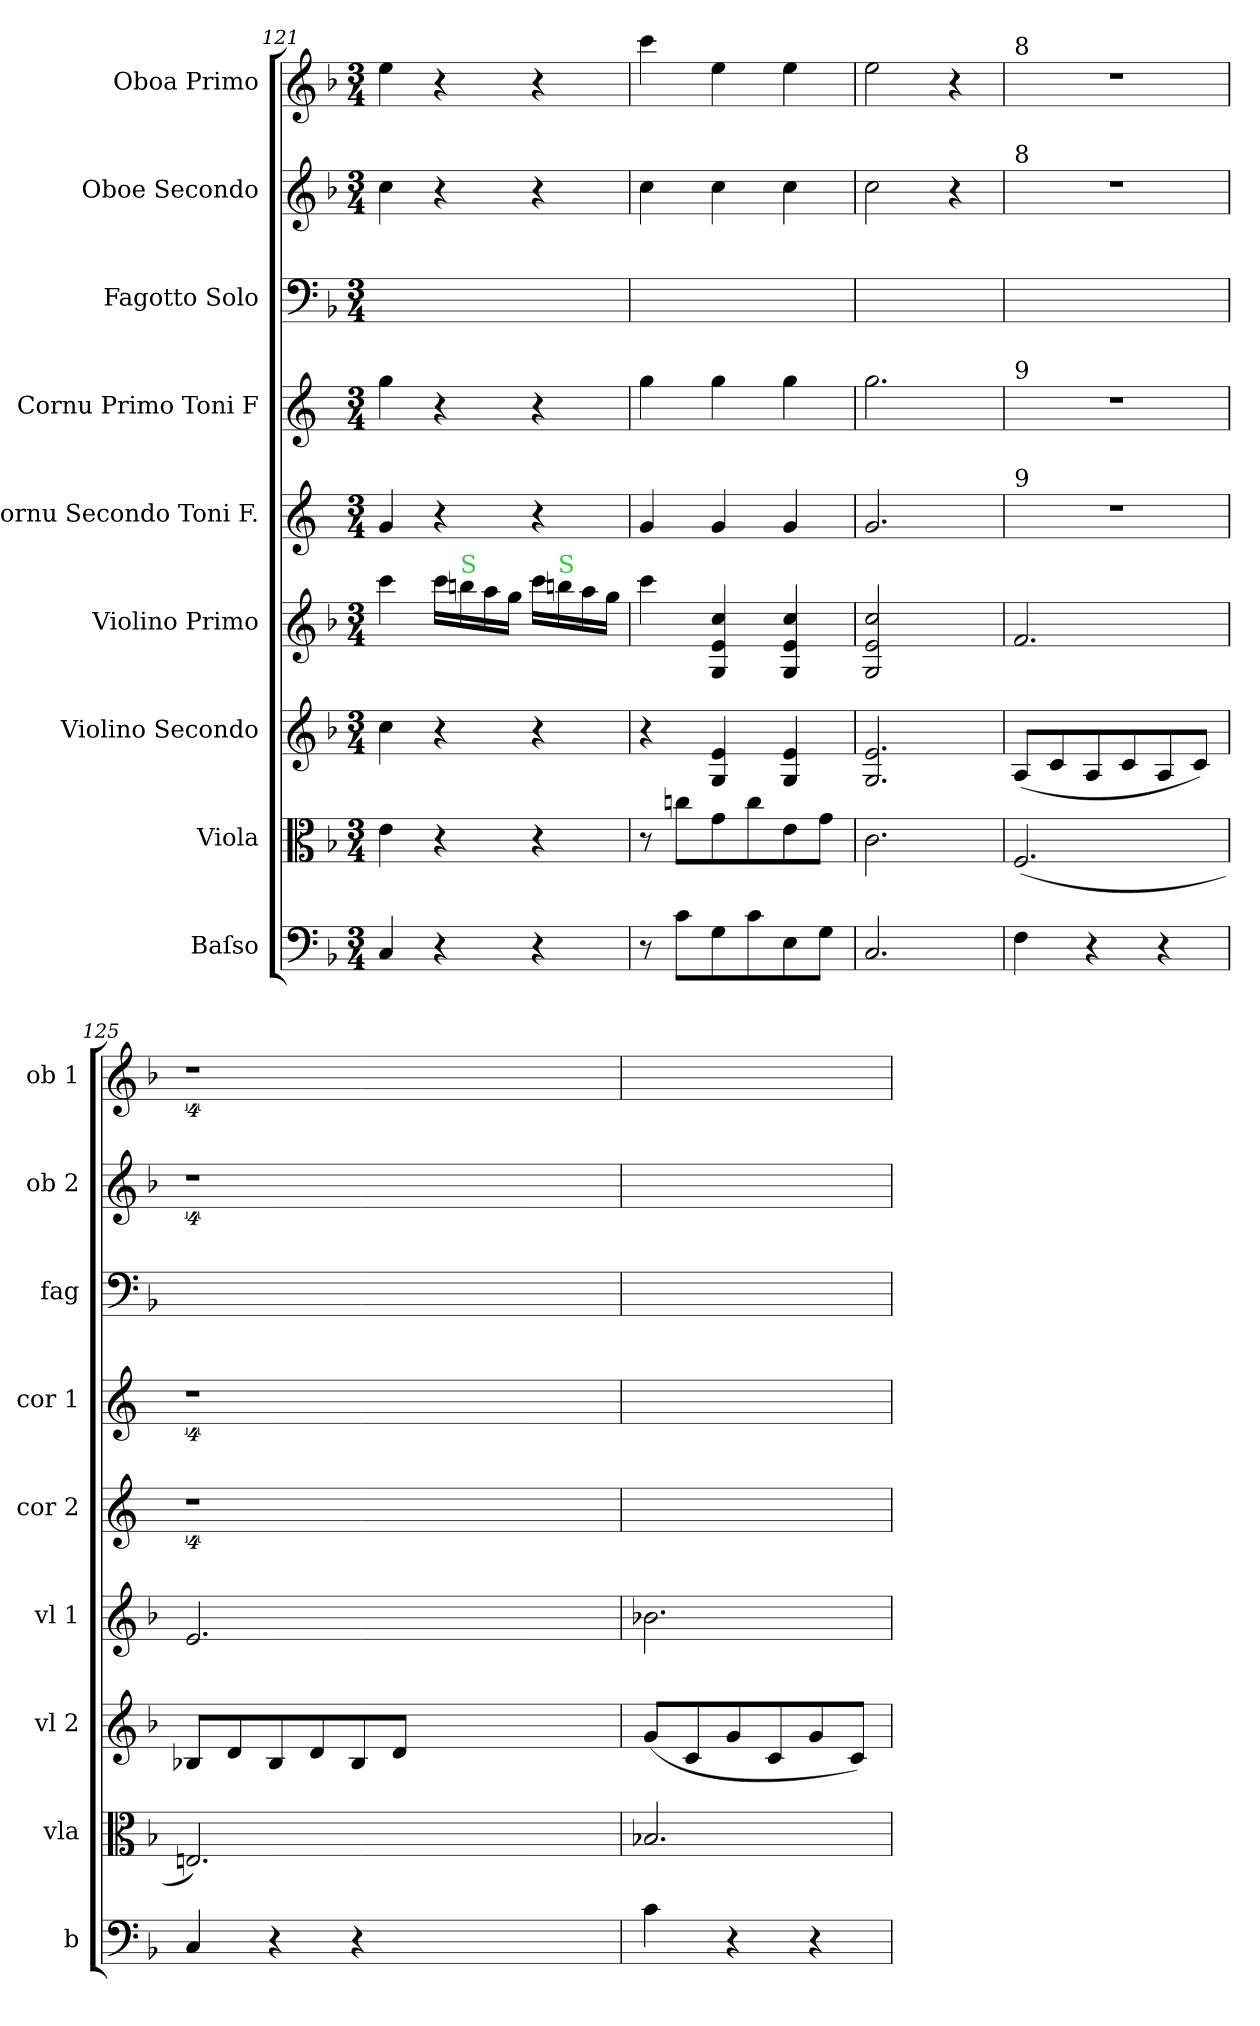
**kern	**dynam	**kern	**dynam	**kern	**dynam	**kern	**dynam	**kern	**kern	**kern	**kern	**kern
*part9	*part9	*part8	*part8	*part7	*part7	*part6	*part6	*part5	*part4	*part3	*part2	*part1
*staff9	*staff9	*staff8	*staff8	*staff7	*staff7	*staff6	*staff6	*staff5	*staff4	*staff3	*staff2	*staff1
*I"Baſso	*	*I"Viola	*	*I"Violino Secondo	*	*I"Violino Primo	*	*I"Cornu Secondo Toni F.	*I"Cornu Primo Toni F	*I"Fagotto Solo	*I"Oboe Secondo	*I"Oboa Primo
*I'b	*	*I'vla	*	*I'vl 2	*	*I'vl 1	*	*I'cor 2	*I'cor 1	*I'fag	*I'ob 2	*I'ob 1
*clefF4	*	*clefC3	*	*clefG2	*	*clefG2	*	*clefG2	*clefG2	*clefF4	*clefG2	*clefG2
*	*	*	*	*	*	*	*	*ITrd4c7	*ITrd4c7	*	*	*
*k[b-]	*	*k[b-]	*	*k[b-]	*	*k[b-]	*	*k[b-]	*k[b-]	*k[b-]	*k[b-]	*k[b-]
*F:	*	*F:	*	*F:	*	*F:	*	*F:	*F:	*F:	*F:	*F:
*M3/4	*	*M3/4	*	*M3/4	*	*M3/4	*	*M3/4	*M3/4	*M3/4	*M3/4	*M3/4
=121	=121	=121	=121	=121	=121	=121	=121	=121	=121	=121	=121	=121
4C/	.	4e\	.	4cc\	.	4ccc\	.	4c/	4cc\	2.ryy	4cc\	4ee\
4r	.	4r	.	4r	.	16ccc\LL	.	4r	4r	.	4r	4r
!	!	!	!	!	!	!LO:TX:a:color=limegreen:t=S	!	!	!	!	!	!
.	.	.	.	.	.	16bbn\	.	.	.	.	.	.
.	.	.	.	.	.	16aa\	.	.	.	.	.	.
.	.	.	.	.	.	16gg\JJ	.	.	.	.	.	.
4r	.	4r	.	4r	.	16ccc\LL	.	4r	4r	.	4r	4r
!	!	!	!	!	!	!LO:TX:a:color=limegreen:t=S	!	!	!	!	!	!
.	.	.	.	.	.	16bbn\	.	.	.	.	.	.
.	.	.	.	.	.	16aa\	.	.	.	.	.	.
.	.	.	.	.	.	16gg\JJ	.	.	.	.	.	.
=122	=122	=122	=122	=122	=122	=122	=122	=122	=122	=122	=122	=122
8r	.	8r	.	4r	.	4ccc\	.	4c/	4cc\	2.ryy	4cc\	4ccc\
8c\L	.	8ccn\L	.	.	.	.	.	.	.	.	.	.
8G\	.	8g\	.	4G/ 4e/	.	4G/ 4e/ 4cc/	.	4c/	4cc\	.	4cc\	4ee\
8c\	.	8cc\	.	.	.	.	.	.	.	.	.	.
8E\	.	8e\	.	4G/ 4e/	.	4G/ 4e/ 4cc/	.	4c/	4cc\	.	4cc\	4ee\
8G\J	.	8g\J	.	.	.	.	.	.	.	.	.	.
=123	=123	=123	=123	=123	=123	=123	=123	=123	=123	=123	=123	=123
!	!	!	!	!	!	!LO:N:vis=2	!	!	!	!	!	!
2.C/	.	2.c\	.	2.G/ 2.e/	.	2.G/ 2.e/ 2.cc/	.	2.c/	2.cc\	2.ryy	2cc\	2ee\
.	.	.	.	.	.	.	.	.	.	.	4r	4r
=124	=124	=124	=124	=124	=124	=124	=124	=124	=124	=124	=124	=124
!	!	!	!	!	!	!	!	!	!	!	!	!LO:TX:a:t=8
!	!	!	!	!	!	!	!	!	!	!	!LO:TX:a:t=8	!
!	!	!	!	!	!	!	!	!	!LO:TX:a:t=9	!	!	!
!	!	!	!	!	!	!	!	!LO:TX:a:t=9	!	!	!	!
!	!LO:DY:b	!	!LO:DY:b	!	!LO:DY:b	!	!LO:DY:b	!	!	!	!	!
4F\	pia	(>2.F/	pia	(8A/L	p&colon;	2.f/	pia dolce	2.r	2.r	2.ryy	2.r	2.r
.	.	.	.	8c/	.	.	.	.	.	.	.	.
4r	.	.	.	8A/	.	.	.	.	.	.	.	.
.	.	.	.	8c/	.	.	.	.	.	.	.	.
4r	.	.	.	8A/	.	.	.	.	.	.	.	.
.	.	.	.	8c/J)	.	.	.	.	.	.	.	.
=125	=125	=125	=125	=125	=125	=125	=125	=125	=125	=125	=125	=125
4C/	.	2.En/)	.	8B-X/L	.	2.e/	.	4%9r	4%9r	2.ryy	4%9r	4%9r
.	.	.	.	8d/	.	.	.	.	.	.	.	.
4r	.	.	.	8B-/	.	.	.	.	.	.	.	.
.	.	.	.	8d/	.	.	.	.	.	.	.	.
4r	.	.	.	8B-/	.	.	.	.	.	.	.	.
.	.	.	.	8d/J	.	.	.	.	.	.	.	.
1.ryy	.	1.ryy	.	1.ryy	.	1.ryy	.	.	.	1.ryy	.	.
=126	=126	=126	=126	=126	=126	=126	=126	=126	=126	=126	=126	=126
4c\	.	2.B-X/	.	(8g/L	.	2.b-X\	.	2.ryy	2.ryy	2.ryy	2.ryy	2.ryy
.	.	.	.	8c/	.	.	.	.	.	.	.	.
4r	.	.	.	8g/	.	.	.	.	.	.	.	.
.	.	.	.	8c/	.	.	.	.	.	.	.	.
4r	.	.	.	8g/	.	.	.	.	.	.	.	.
.	.	.	.	8c/J)	.	.	.	.	.	.	.	.
=	=	=	=	=	=	=	=	=	=	=	=	=
*-	*-	*-	*-	*-	*-	*-	*-	*-	*-	*-	*-	*-
